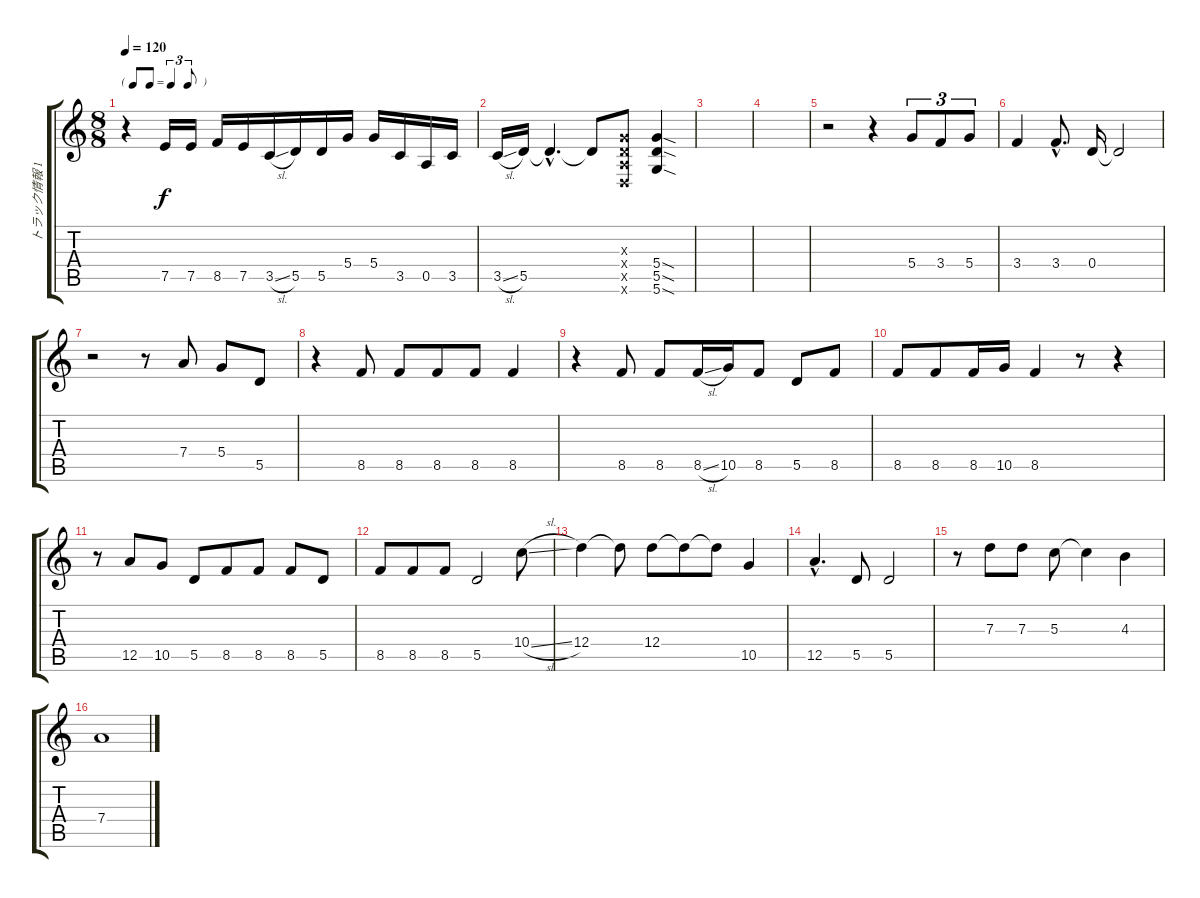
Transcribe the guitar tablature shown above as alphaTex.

\track ("トラック情報 1" "トラック情報 1") {instrument electricguitarjazz}
\staff {score tabs}
\tuning (E4 B3 G3 D3 A2 D2) {hide}
\ts (8 8)
\tf triplet8th
\tempo 120
\clef g2
\ks c
r.4{dy f} 7.5.16 7.5.16 8.5.16 7.5.16 3.5{sl}.16 5.5.16 5.5.16 5.4.16 5.4.16 3.5.16 0.5.16 3.5.16 |
3.5{sl}.16 5.5.16 5.5{hac t}.4{d} 5.5{t}.8 (0.3{x} 0.4{x} 0.5{x} 0.6{x}).8 (5.4{sod} 5.5{sod} 5.6{sod}).4 |
|
|
r.2{volume 9} r.4 5.4.8{tu (3 2)} 3.4.8{tu (3 2)} 5.4.8{tu (3 2)} |
3.4.4 3.4{hac}.8{d} 0.4.16 0.4{t}.2 |
r.2 r.8 7.4.8 5.4.8 5.5.8 |
r.4 8.5.8 8.5.8 8.5.8 8.5.8 8.5.4 |
r.4 8.5.8 8.5.8 8.5{sl}.16 10.5.16 8.5.8 5.5.8 8.5.8 |
8.5.8 8.5.8 8.5.16 10.5.16 8.5.4 r.8 r.4 |
r.8 12.5.8 10.5.8 5.5.8 8.5.8 8.5.8 8.5.8 5.5.8 |
8.5.8 8.5.8 8.5.8 5.5.2 10.4{sl}.8{volume 11} |
12.4.4 12.4{t}.8 12.4.8 12.4{t}.8 12.4{t}.8 10.5.4 |
12.5{hac}.4{d} 5.5.8 5.5.2 |
r.8 7.3.8 7.3.8 5.3.8 5.3{t}.4 4.3.4 |
7.4.1
